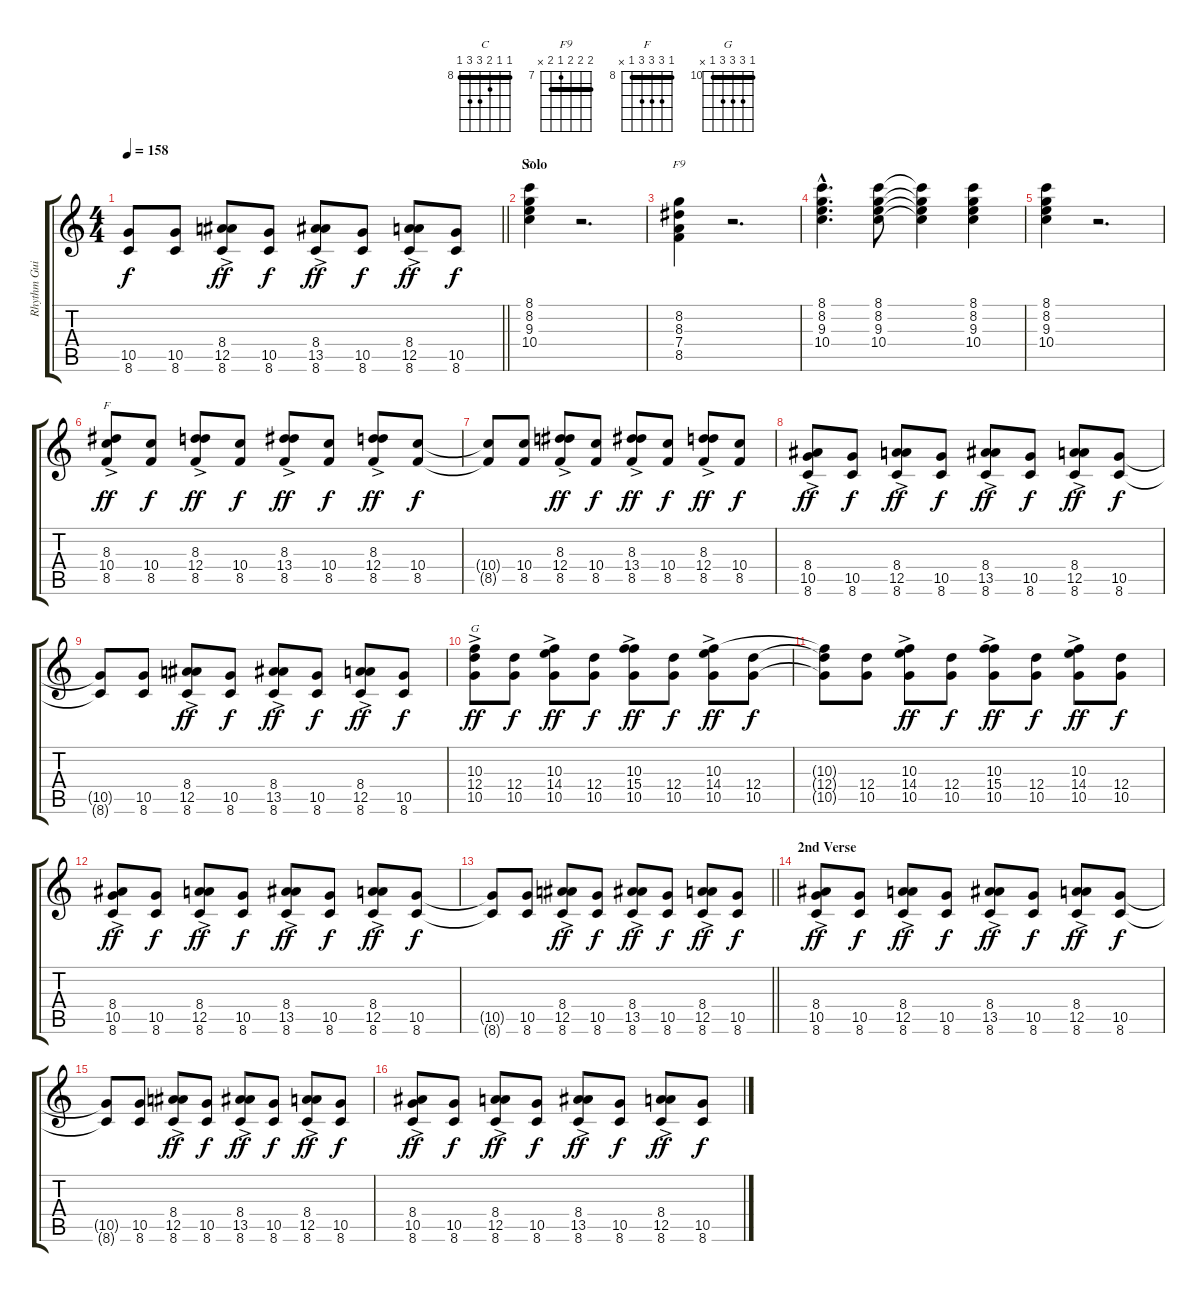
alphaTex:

\track ("Rhythm Guitar" "Rhythm Gui") {instrument electricguitarjazz}
\staff {score tabs}
\tuning (E4 B3 G3 D3 A2 E2) {hide}
\chord ("C" 8 8 9 10 10 8) {firstfret 8 barre 8}
\chord ("F9" 8 8 8 7 8 x) {firstfret 7 barre 8}
\chord ("F" 8 10 10 10 8 x) {firstfret 8 barre 8}
\chord ("G" 10 12 12 12 10 x) {firstfret 10 barre 10}
\ts (4 4)
\tempo 158
\clef g2
\barLineRight lightlight
\ks c
(10.5{t} 8.6{t}).8{dy f} (10.5 8.6).8 (8.4 12.5{ac} 8.6).8{dy ff} (10.5 8.6).8{dy f} (8.4 13.5{ac} 8.6).8{dy ff} (10.5 8.6).8{dy f} (8.4 12.5{ac} 8.6).8{dy ff} (10.5 8.6).8{dy f} |
\section ("" "Solo")
(8.1 8.2 9.3 10.4).4{ch "C"} r.2{d} |
(8.2 8.3 7.4 8.5).4{ch "F9"} r.2{d} |
(8.1{hac} 8.2{hac} 9.3{hac} 10.4{hac}).4{d} (8.1 8.2 9.3 10.4).8 (8.1{t} 8.2{t} 9.3{t} 10.4{t}).4 (8.1 8.2 9.3 10.4).4 |
(8.1 8.2 9.3 10.4).4 r.2{d} |
(8.3 10.4{ac} 8.5).8{ch "F" dy ff} (10.4 8.5).8{dy f} (8.3 12.4{ac} 8.5).8{dy ff} (10.4 8.5).8{dy f} (8.3 13.4{ac} 8.5).8{dy ff} (10.4 8.5).8{dy f} (8.3 12.4{ac} 8.5).8{dy ff} (10.4 8.5).8{dy f} |
(10.4{t} 8.5{t}).8 (10.4 8.5).8 (8.3 12.4{ac} 8.5).8{dy ff} (10.4 8.5).8{dy f} (8.3 13.4{ac} 8.5).8{dy ff} (10.4 8.5).8{dy f} (8.3 12.4{ac} 8.5).8{dy ff} (10.4 8.5).8{dy f} |
(8.4 10.5{ac} 8.6).8{dy ff} (10.5 8.6).8{dy f} (8.4 12.5{ac} 8.6).8{dy ff} (10.5 8.6).8{dy f} (8.4 13.5{ac} 8.6).8{dy ff} (10.5 8.6).8{dy f} (8.4 12.5{ac} 8.6).8{dy ff} (10.5 8.6).8{dy f} |
(10.5{t} 8.6{t}).8 (10.5 8.6).8 (8.4 12.5{ac} 8.6).8{dy ff} (10.5 8.6).8{dy f} (8.4 13.5{ac} 8.6).8{dy ff} (10.5 8.6).8{dy f} (8.4 12.5{ac} 8.6).8{dy ff} (10.5 8.6).8{dy f} |
(10.3 12.4{ac} 10.5).8{ch "G" dy ff} (12.4 10.5).8{dy f} (10.3 14.4{ac} 10.5).8{dy ff} (12.4 10.5).8{dy f} (10.3 15.4{ac} 10.5).8{dy ff} (12.4 10.5).8{dy f} (10.3 14.4{ac} 10.5).8{dy ff} (12.4 10.5).8{dy f} |
(10.3{t} 12.4{t} 10.5{t}).8 (12.4 10.5).8 (10.3 14.4{ac} 10.5).8{dy ff} (12.4 10.5).8{dy f} (10.3 15.4{ac} 10.5).8{dy ff} (12.4 10.5).8{dy f} (10.3 14.4{ac} 10.5).8{dy ff} (12.4 10.5).8{dy f} |
(8.4 10.5{ac} 8.6).8{dy ff} (10.5 8.6).8{dy f} (8.4 12.5{ac} 8.6).8{dy ff} (10.5 8.6).8{dy f} (8.4 13.5{ac} 8.6).8{dy ff} (10.5 8.6).8{dy f} (8.4 12.5{ac} 8.6).8{dy ff} (10.5 8.6).8{dy f} |
\barLineRight lightlight
(10.5{t} 8.6{t}).8 (10.5 8.6).8 (8.4 12.5{ac} 8.6).8{dy ff} (10.5 8.6).8{dy f} (8.4 13.5{ac} 8.6).8{dy ff} (10.5 8.6).8{dy f} (8.4 12.5{ac} 8.6).8{dy ff} (10.5 8.6).8{dy f} |
\section ("" "2nd Verse")
(8.4 10.5{ac} 8.6).8{dy ff} (10.5 8.6).8{dy f} (8.4 12.5{ac} 8.6).8{dy ff} (10.5 8.6).8{dy f} (8.4 13.5{ac} 8.6).8{dy ff} (10.5 8.6).8{dy f} (8.4 12.5{ac} 8.6).8{dy ff} (10.5 8.6).8{dy f} |
(10.5{t} 8.6{t}).8 (10.5 8.6).8 (8.4 12.5{ac} 8.6).8{dy ff} (10.5 8.6).8{dy f} (8.4 13.5{ac} 8.6).8{dy ff} (10.5 8.6).8{dy f} (8.4 12.5{ac} 8.6).8{dy ff} (10.5 8.6).8{dy f} |
(8.4 10.5{ac} 8.6).8{dy ff} (10.5 8.6).8{dy f} (8.4 12.5{ac} 8.6).8{dy ff} (10.5 8.6).8{dy f} (8.4 13.5{ac} 8.6).8{dy ff} (10.5 8.6).8{dy f} (8.4 12.5{ac} 8.6).8{dy ff} (10.5 8.6).8{dy f}
